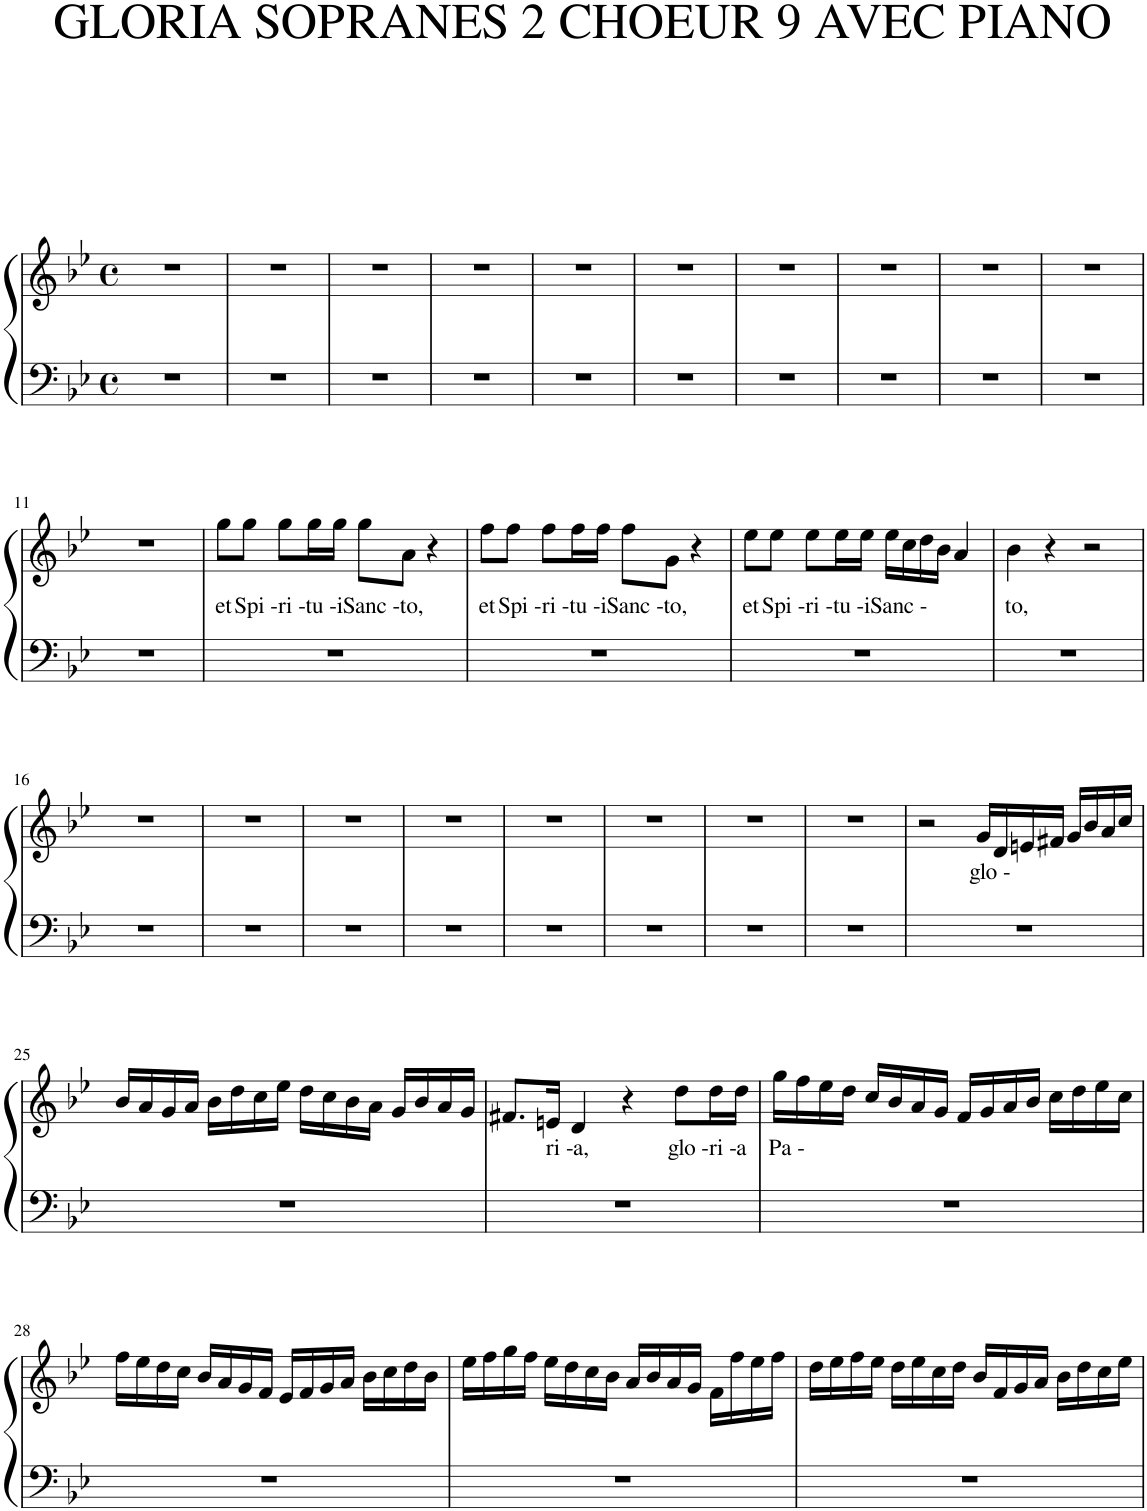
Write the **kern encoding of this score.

**kern	**kern	**text
*part1	*part1	*part1
*staff2	*staff1	*staff1
*I"Piano	*	*
*I'Pno.	*	*
*clefF4	*clefG2	*
*k[b-e-]	*k[b-e-]	*
*M4/4	*M4/4	*
*met(c)	*met(c)	*
=1	=1	=1
1r	1r	.
=2	=2	=2
1r	1r	.
=3	=3	=3
1r	1r	.
=4	=4	=4
1r	1r	.
=5	=5	=5
1r	1r	.
=6	=6	=6
1r	1r	.
=7	=7	=7
1r	1r	.
=8	=8	=8
1r	1r	.
=9	=9	=9
1r	1r	.
=10	=10	=10
1r	1r	.
!!LO:LB:g=z
=11	=11	=11
1r	1r	.
=12	=12	=12
!	!	!LO:LY:b
1r	8gg\L	et
!	!	!LO:LY:b
.	8gg\J	Spi -
!	!	!LO:LY:b
.	8gg\L	ri -
!	!	!LO:LY:b
.	16gg\L	tu -
!	!	!LO:LY:b
.	16gg\JJ	i
!	!	!LO:LY:b
.	8gg\L	Sanc -
!	!	!LO:LY:b
.	8a\J	to,
.	4r	.
=13	=13	=13
!	!	!LO:LY:b
1r	8ff\L	et
!	!	!LO:LY:b
.	8ff\J	Spi -
!	!	!LO:LY:b
.	8ff\L	ri -
!	!	!LO:LY:b
.	16ff\L	tu -
!	!	!LO:LY:b
.	16ff\JJ	i
!	!	!LO:LY:b
.	8ff\L	Sanc -
!	!	!LO:LY:b
.	8g\J	to,
.	4r	.
=14	=14	=14
!	!	!LO:LY:b
1r	8ee-\L	et
!	!	!LO:LY:b
.	8ee-\J	Spi -
!	!	!LO:LY:b
.	8ee-\L	ri -
!	!	!LO:LY:b
.	16ee-\L	tu -
!	!	!LO:LY:b
.	16ee-\JJ	i
!	!	!LO:LY:b
.	16ee-\LL	Sanc -
.	16cc\	.
.	16dd\	.
.	16b-\JJ	.
.	4a/	.
=15	=15	=15
!	!	!LO:LY:b
1r	4b-\	to,
.	4r	.
.	2r	.
!!LO:LB:g=z
=16	=16	=16
1r	1r	.
=17	=17	=17
1r	1r	.
=18	=18	=18
1r	1r	.
=19	=19	=19
1r	1r	.
=20	=20	=20
1r	1r	.
=21	=21	=21
1r	1r	.
=22	=22	=22
1r	1r	.
=23	=23	=23
1r	1r	.
=24	=24	=24
1r	2r	.
!	!	!LO:LY:b
.	16g/LL	glo -
.	16d/	.
.	16en/	.
.	16f#X/JJ	.
.	16g/LL	.
.	16b-/	.
.	16a/	.
.	16cc/JJ	.
!!LO:LB:g=z
=25	=25	=25
1r	16b-/LL	.
.	16a/	.
.	16g/	.
.	16a/JJ	.
.	16b-\LL	.
.	16dd\	.
.	16cc\	.
.	16ee-\JJ	.
.	16dd\LL	.
.	16cc\	.
.	16b-\	.
.	16a\JJ	.
.	16g/LL	.
.	16b-/	.
.	16a/	.
.	16g/JJ	.
=26	=26	=26
1r	8.f#X/L	.
!	!	!LO:LY:b
.	16en/Jk	ri -
!	!	!LO:LY:b
.	4d/	a,
.	4r	.
!	!	!LO:LY:b
.	8dd\L	glo -
!	!	!LO:LY:b
.	16dd\L	ri -
!	!	!LO:LY:b
.	16dd\JJ	a
=27	=27	=27
!	!	!LO:LY:b
1r	16gg\LL	Pa -
.	16ff\	.
.	16ee-\	.
.	16dd\JJ	.
.	16cc/LL	.
.	16b-/	.
.	16a/	.
.	16g/JJ	.
.	16f/LL	.
.	16g/	.
.	16a/	.
.	16b-/JJ	.
.	16cc\LL	.
.	16dd\	.
.	16ee-\	.
.	16cc\JJ	.
!!LO:LB:g=z
=28	=28	=28
1r	16ff\LL	.
.	16ee-\	.
.	16dd\	.
.	16cc\JJ	.
.	16b-/LL	.
.	16a/	.
.	16g/	.
.	16f/JJ	.
.	16e-/LL	.
.	16f/	.
.	16g/	.
.	16a/JJ	.
.	16b-\LL	.
.	16cc\	.
.	16dd\	.
.	16b-\JJ	.
=29	=29	=29
1r	16ee-\LL	.
.	16ff\	.
.	16gg\	.
.	16ff\JJ	.
.	16ee-\LL	.
.	16dd\	.
.	16cc\	.
.	16b-\JJ	.
.	16a/LL	.
.	16b-/	.
.	16a/	.
.	16g/JJ	.
.	16f\LL	.
.	16ff\	.
.	16ee-\	.
.	16ff\JJ	.
=30	=30	=30
1r	16dd\LL	.
.	16ee-\	.
.	16ff\	.
.	16ee-\JJ	.
.	16dd\LL	.
.	16ee-\	.
.	16cc\	.
.	16dd\JJ	.
.	16b-/LL	.
.	16f/	.
.	16g/	.
.	16a/JJ	.
.	16b-\LL	.
.	16dd\	.
.	16cc\	.
.	16ee-\JJ	.
=	=	=
*-	*-	*-
